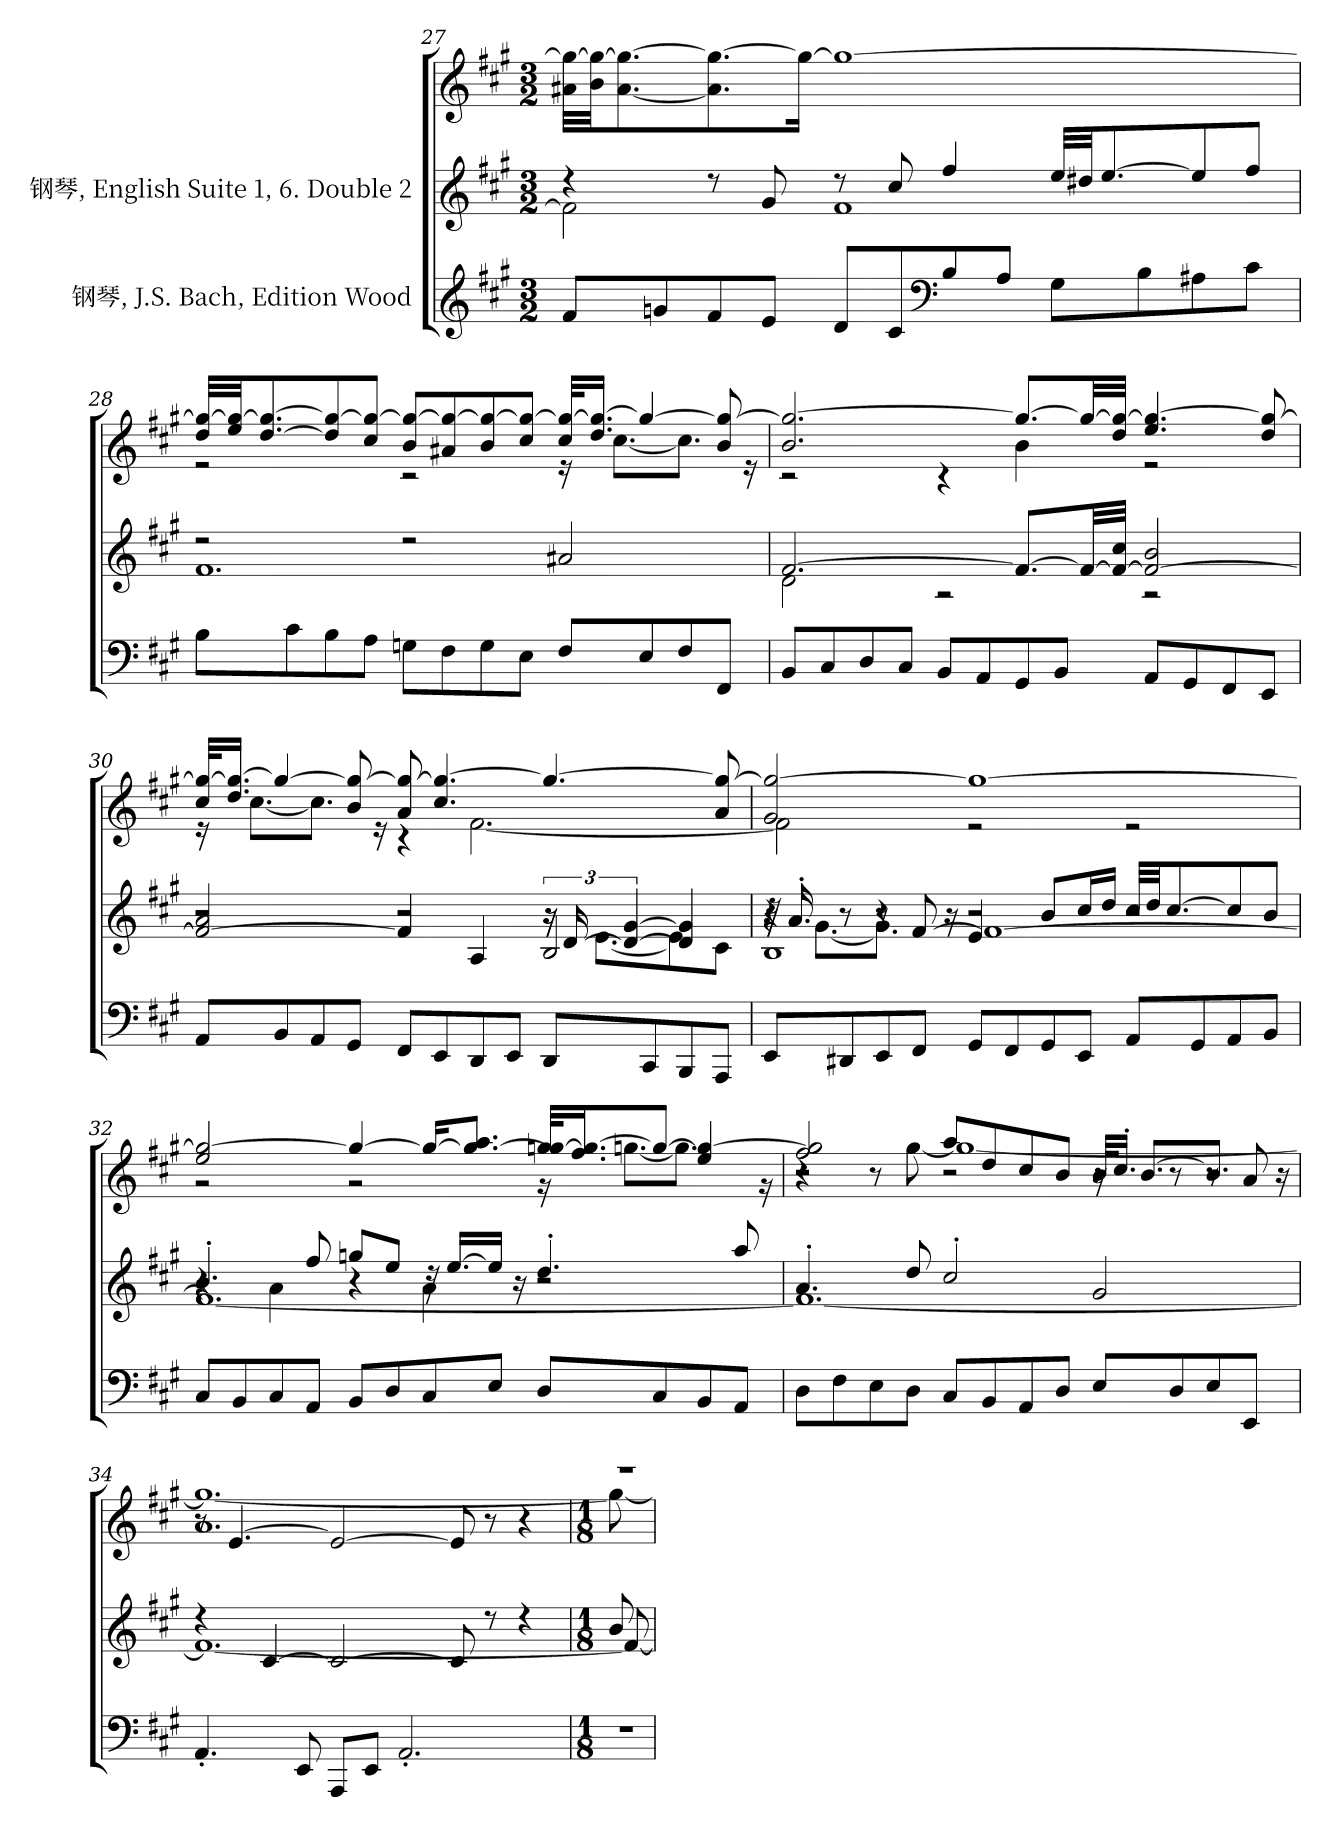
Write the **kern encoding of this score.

**kern	**kern	**kern
*part2	*part1	*part1
*staff3	*staff2	*staff1
*I"钢琴, J.S. Bach, Edition Wood	*I"钢琴, English Suite 1, 6. Double 2	*
!!LO:PB:g=z
*clefG2	*clefG2	*clefG2
*k[f#c#g#]	*k[f#c#g#]	*k[f#c#g#]
*M3/2	*M3/2	*M3/2
=27	=27	=27
*	*^	*
8f#/L	4r	2f#\]	32a#X\ 32gg#\_LLL
.	.	.	32b\ 32gg#\_JJ
.	.	.	[8.a#\ 8.gg#\_
8gn/	.	.	.
8f#/	8r	.	8.a#\] 8.gg#\_
8e/J	8g#/	.	.
.	.	.	16gg#\Jk_
8d/L	8r	1f#	1gg#_
8c#/	8cc#/	.	.
*clefF4	*	*	*
8B/	4ff#/	.	.
8A/J	.	.	.
8G#\L	32ee/LLL	.	.
.	32dd#X/JJ	.	.
.	[8.ee/	.	.
8B\	.	.	.
8A#X\	8ee/]	.	.
8c#\J	8ff#/J	.	.
!!LO:LB:g=z
=28	=28	=28	=28
*	*	*	*^
8B\L	2r	1.f#	32dd/ 32gg#/_LLL	2r
.	.	.	32ee/ 32gg#/_JJ	.
.	.	.	[8.dd/ 8.gg#/_	.
8c#\	.	.	.	.
8B\	.	.	8dd/] 8gg#/_	.
8A\J	.	.	8cc#/ 8gg#/_J	.
8Gn\L	2r	.	8b/ 8gg#/_L	2r
8F#\	.	.	8a#X/ 8gg#/_	.
8G\	.	.	8b/ 8gg#/_	.
8E\J	.	.	8cc#/ 8gg#/_J	.
8F#/L	2a#X/	.	32cc#/ 32gg#/_KLL	16r
.	.	.	16.dd/ 16.gg#/_JJ	.
.	.	.	.	[8.cc#\L
8E/	.	.	4gg#/_	.
8F#/	.	.	.	8.cc#\J]
8FF#/J	.	.	8b/ 8gg#/_	.
.	.	.	.	16r
!!LO:LB:g=z	!!
=29	=29	=29	=29	=29
8BB/L	[2.f#/	2d\	2.b/ 2.gg#/_	2r
8C#/	.	.	.	.
8D/	.	.	.	.
8C#/J	.	.	.	.
8BB/L	.	2r	.	4r
8AA/	.	.	.	.
8GG#/	8.f#/L_	.	8.gg#/L_	4b\
8BB/J	.	.	.	.
.	32f#/LL_	.	32gg#/LL_	.
.	32f#/_ 32cc#/JJJ	.	32dd/ 32gg#/_JJJ	.
8AA/L	2f#/_ 2b/	2r	4.ee/ 4.gg#/_	2r
8GG#/	.	.	.	.
8FF#/	.	.	.	.
8EE/J	.	.	8dd/ 8gg#/_	.
!!LO:LB:g=z	!!
=30	=30	=30	=30	=30
*	*	*^	*	*
8AA/L	2f#/_ 2a/	2r	2r	32cc#/ 32gg#/_KLL	16r
.	.	.	.	16.dd/ 16.gg#/_JJ	.
.	.	.	.	.	[8.cc#\L
8BB/	.	.	.	4gg#/_	.
8AA/	.	.	.	.	8.cc#\J]
8GG#/J	.	.	.	8b/ 8gg#/_	.
.	.	.	.	.	16r
8FF#/L	4f#/]	2r	2r	8a/ 8gg#/_	4r
8EE/	.	.	.	4.cc#/ 4.gg#/_	.
8DD/	4A/	.	.	.	[2.f#\
8EE/J	.	.	.	.	.
8DD/L	24r	16r	2B/	4.gg#/_	.
.	[24d/	.	.	.	.
.	.	[8.e\L	.	.	.
.	6d/_ [6g#/	.	.	.	.
8CC#/	.	.	.	.	.
8BBB/	4d/] 4g#/]	8e\]	.	.	.
8AAA/J	.	8c#\J	.	8a/ 8gg#/_	.
!!LO:PB:g=z	!!
=31	=31	=31	=31	=31	=31
*	*	*	*^	*	*
8EE/L	32r	16r	4r	1B	2g#/ 2gg#/_	2f#\]
.	16.a'/	.	.	.	.	.
.	.	[8.g#\L	.	.	.	.
8DD#X/	8r	.	.	.	.	.
8EE/	4r	8.g#\J]	8r	.	.	.
8FF#/J	.	.	[8f#/	.	.	.
.	.	16r	.	.	.	.
8GG#/L	4e/	2r	1f#_	.	1gg#_	2r
8FF#/	.	.	.	.	.	.
8GG#/	8b/L	.	.	.	.	.
8EE/J	16cc#/L	.	.	.	.	.
.	16dd/JJ	.	.	.	.	.
8AA/L	32cc#/LLL	2r	.	2r	.	2r
.	32dd/JJ	.	.	.	.	.
.	[8.cc#/	.	.	.	.	.
8GG#/	.	.	.	.	.	.
8AA/	8cc#/]	.	.	.	.	.
8BB/J	8b/J	.	.	.	.	.
*	*	*	*v	*v	*	*
!!LO:LB:g=z	!!
=32	=32	=32	=32	=32	=32
8C#/L	4.b'/	1.f#_	4r	2ee/ 2gg#/_	2r
8BB/	.	.	.	.	.
8C#/	.	.	4a\	.	.
8AA/J	8ff#/	.	.	.	.
8BB/L	8ggn/L	.	4r	4gg#/_	2r
8D/	8ee/J	.	.	.	.
8C#/	32r	.	4a\	16gg#/KL_	.
.	[16.ee/LL	.	.	.	.
.	.	.	.	8.gg#/_ 8.aa/J	.
8E/J	16ee/JJ]	.	.	.	.
.	16r	.	.	.	.
8D/L	4.dd'/	.	2r	32ggn/ 32gg#/_KLL	16r
.	.	.	.	16.ff#/ 16.gg#/_J	.
.	.	.	.	.	[8.ggn\L
8C#/	.	.	.	8gg#/J_	.
8BB/	.	.	.	4ee/ 4gg#/_	8.gg\J]
8AA/J	8aa/	.	.	.	.
.	.	.	.	.	16r
*	*	*v	*v	*	*
=33	=33	=33	=33	=33
*	*	*	*	*^
8D\L	4.a'/	1.f#_	2ff#/ 2gg#/]	4r	2r
8F#\	.	.	.	.	.
8E\	.	.	.	8r	.
8D\J	8dd/	.	.	[8gg#\	.
8C#/L	2cc#'/	.	8aa/L	1gg#_	2r
8BB/	.	.	8dd/	.	.
8AA/	.	.	8cc#/	.	.
8D/J	.	.	8b/J	.	.
8E/L	2g#/	.	32b/KLL	.	16r
.	.	.	16.cc#'/JJ	.	.
.	.	.	.	.	[8.b/L
8D/	.	.	8r	.	.
8E/	.	.	8r	.	8.b/J]
8EE/J	.	.	8a/	.	.
.	.	.	.	.	16r
!!LO:LB:g=z	!!	!!
=34	=34	=34	=34	=34	=34
4.AA'/	4r	1.f#_	8r	1.gg#_	1.a
.	.	.	[4.e/	.	.
.	[4c#/	.	.	.	.
8EE/	.	.	.	.	.
8AAA/L	2c#/_	.	2e/_	.	.
8EE/J	.	.	.	.	.
2.AA'/	.	.	.	.	.
.	8c#/]	.	8e/]	.	.
.	8r	.	8r	.	.
.	4r	.	4r	.	.
*	*	*	*v	*v	*v
=35	=35	=35	=35
*M1/8	*M1/8	*	*M1/8
*	*	*	*^
8r	8b/	8f#/_	8r	8gg#\_
*	*v	*v	*	*
*	*	*v	*v
=	=	=
*-	*-	*-
